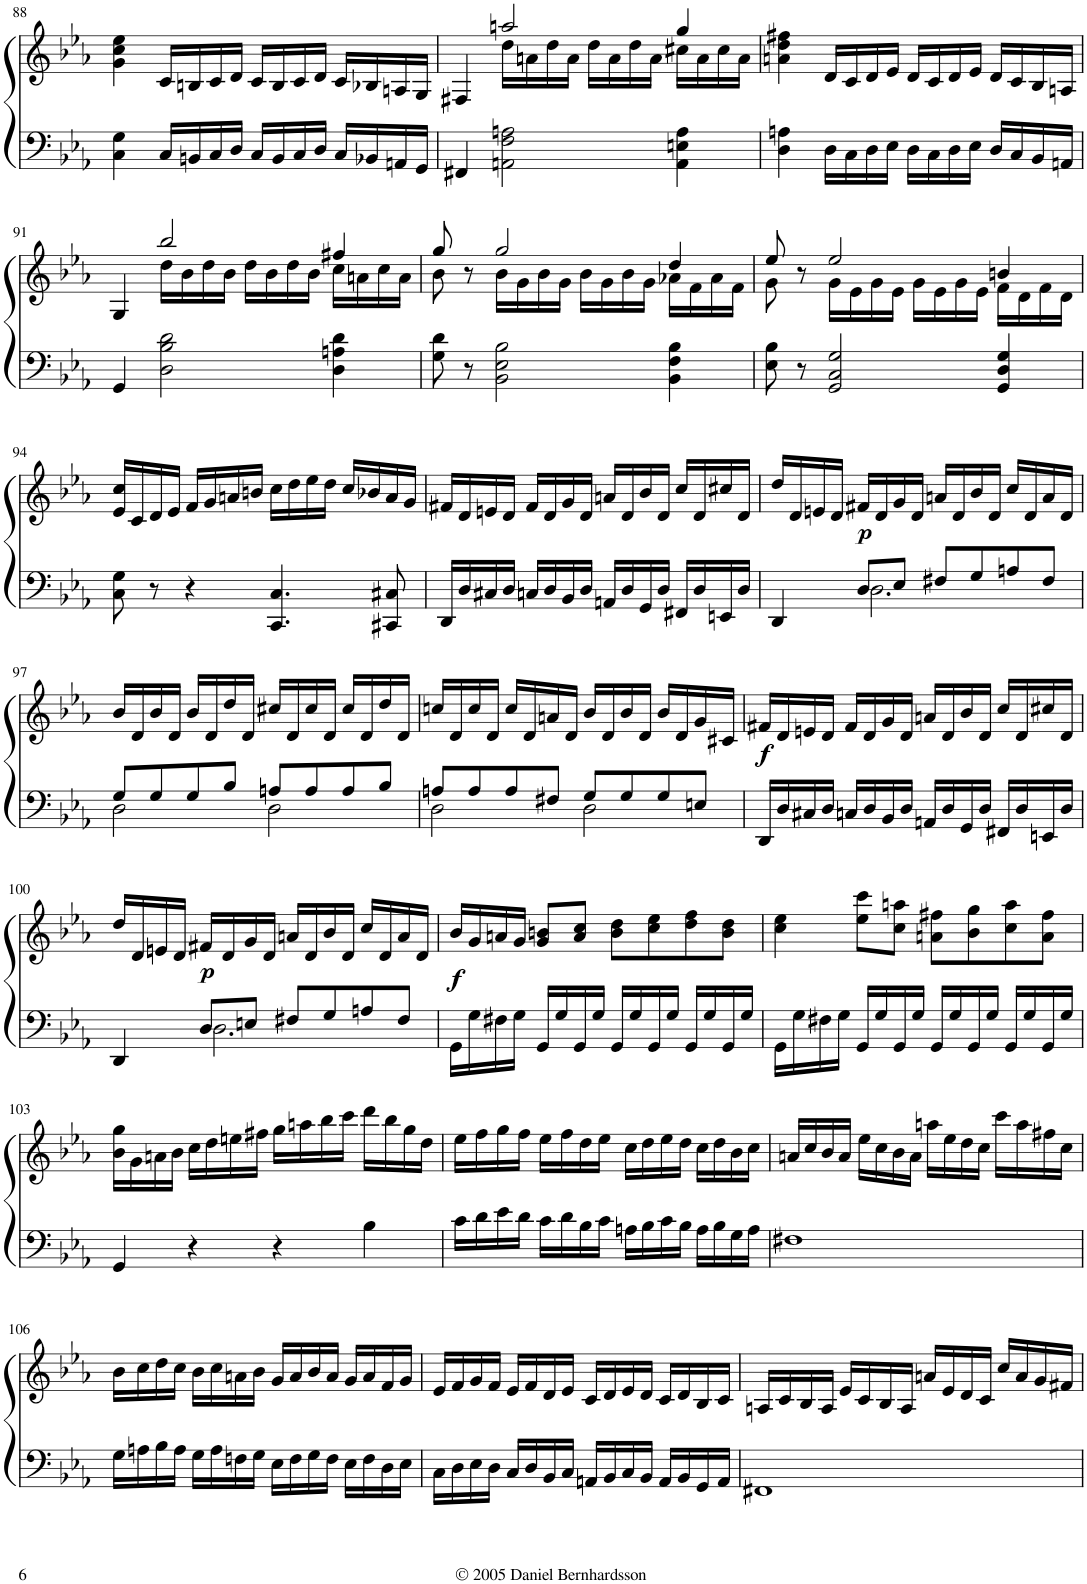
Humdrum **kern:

**kern	**kern	**dynam
*part1	*part1	*part1
*staff2	*staff1	*staff1/2
*I"Piano	*	*
*I'Pno.	*	*
!!LO:PB:g=z
*clefF4	*clefG2	*
*k[b-e-a-]	*k[b-e-a-]	*
*E-:	*E-:	*
*M4/4	*M4/4	*
*met(c)	*met(c)	*
=88	=88	=88
4C\ 4G\	4g\ 4cc\ 4ee-\	.
16C/LL	16c/LL	.
16BBn/	16Bn/	.
16C/	16c/	.
16D/JJ	16d/JJ	.
16C/LL	16c/LL	.
16BB/	16B/	.
16C/	16c/	.
16D/JJ	16d/JJ	.
16C/LL	16c/LL	.
16BB-X/	16B-X/	.
16AAn/	16An/	.
16GG/JJ	16G/JJ	.
=89	=89	=89
*	*^	*
4FF#X/	4F#X/	4ryy	.
2AAn\ 2F\ 2An\	2aan/	16dd\LL	.
.	.	16an\	.
.	.	16dd\	.
.	.	16a\JJ	.
.	.	16dd\LL	.
.	.	16a\	.
.	.	16dd\	.
.	.	16a\JJ	.
4AA\ 4En\ 4A\	4gg/	16cc#X\LL	.
.	.	16a\	.
.	.	16cc#\	.
.	.	16a\JJ	.
*	*v	*v	*
=90	=90	=90
4D\ 4An\	4an\ 4dd\ 4ff#X\	.
16D\LL	16d/LL	.
16C\	16c/	.
16D\	16d/	.
16E-\JJ	16e-/JJ	.
16D\LL	16d/LL	.
16C\	16c/	.
16D\	16d/	.
16E-\JJ	16e-/JJ	.
16D/LL	16d/LL	.
16C/	16c/	.
16BB-/	16B-/	.
16AAn/JJ	16An/JJ	.
!!LO:LB:g=z
=91	=91	=91
*	*^	*
4GG/	4G/	4ryy	.
2D\ 2B-\ 2d\	2bb-/	16dd\LL	.
.	.	16b-\	.
.	.	16dd\	.
.	.	16b-\JJ	.
.	.	16dd\LL	.
.	.	16b-\	.
.	.	16dd\	.
.	.	16b-\JJ	.
4D\ 4An\ 4d\	4ff#X/	16cc\LL	.
.	.	16an\	.
.	.	16cc\	.
.	.	16a\JJ	.
=92	=92	=92	=92
8G\ 8d\	8gg/	8b-\	.
8r	8r	8ryy	.
2BB-\ 2E-\ 2B-\	2gg/	16b-\LL	.
.	.	16g\	.
.	.	16b-\	.
.	.	16g\JJ	.
.	.	16b-\LL	.
.	.	16g\	.
.	.	16b-\	.
.	.	16g\JJ	.
4BB-\ 4F\ 4B-\	4dd/	16a-X\LL	.
.	.	16f\	.
.	.	16a-\	.
.	.	16f\JJ	.
=93	=93	=93	=93
8E-\ 8B-\	8ee-/	8g\	.
8r	8r	8ryy	.
2GG/ 2C/ 2G/	2ee-/	16g\LL	.
.	.	16e-\	.
.	.	16g\	.
.	.	16e-\JJ	.
.	.	16g\LL	.
.	.	16e-\	.
.	.	16g\	.
.	.	16e-\JJ	.
4GG/ 4D/ 4G/	4bn/	16f\LL	.
.	.	16d\	.
.	.	16f\	.
.	.	16d\JJ	.
*	*v	*v	*
!!LO:LB:g=z
=94	=94	=94
8C\ 8G\	16e-/ 16cc/LL	.
.	16c/	.
8r	16d/	.
.	16e-/JJ	.
4r	16f/LL	.
.	16g/	.
.	16an/	.
.	16bn/JJ	.
4.CC/ 4.C/	16cc\LL	.
.	16dd\	.
.	16ee-\	.
.	16dd\JJ	.
.	16cc/LL	.
.	16b-X/	.
8CC#X/ 8C#X/	16a/	.
.	16g/JJ	.
=95	=95	=95
16DD/LL	16f#X/LL	.
16D/	16d/	.
16C#X/	16en/	.
16D/JJ	16d/JJ	.
16Cn/LL	16f#/LL	.
16D/	16d/	.
16BB-/	16g/	.
16D/JJ	16d/JJ	.
16AAn/LL	16an/LL	.
16D/	16d/	.
16GG/	16b-/	.
16D/JJ	16d/JJ	.
16FF#X/LL	16cc/LL	.
16D/	16d/	.
16EEn/	16cc#X/	.
16D/JJ	16d/JJ	.
=96	=96	=96
*^	*	*
4DD/	4ryy	16dd/LL	.
.	.	16d/	.
.	.	16en/	.
.	.	16d/JJ	.
!	!	!	!LO:DY:b
8D/L	2.D\	16f#X/LL	p
.	.	16d/	.
8E-/J	.	16g/	.
.	.	16d/JJ	.
8F#X/L	.	16an/LL	.
.	.	16d/	.
8G/	.	16b-/	.
.	.	16d/JJ	.
8An/	.	16cc/LL	.
.	.	16d/	.
8F#/J	.	16a/	.
.	.	16d/JJ	.
!!LO:LB:g=z
=97	=97	=97	=97
8G/L	2D\	16b-/LL	.
.	.	16d/	.
8G/	.	16b-/	.
.	.	16d/JJ	.
8G/	.	16b-/LL	.
.	.	16d/	.
8B-/J	.	16dd/	.
.	.	16d/JJ	.
8An/L	2D\	16cc#X/LL	.
.	.	16d/	.
8A/	.	16cc#/	.
.	.	16d/JJ	.
8A/	.	16cc#/LL	.
.	.	16d/	.
8B-/J	.	16dd/	.
.	.	16d/JJ	.
=98	=98	=98	=98
8An/L	2D\	16ccn/LL	.
.	.	16d/	.
8A/	.	16cc/	.
.	.	16d/JJ	.
8A/	.	16cc/LL	.
.	.	16d/	.
8F#X/J	.	16an/	.
.	.	16d/JJ	.
8G/L	2D\	16b-/LL	.
.	.	16d/	.
8G/	.	16b-/	.
.	.	16d/JJ	.
8G/	.	16b-/LL	.
.	.	16d/	.
8En/J	.	16g/	.
.	.	16c#X/JJ	.
*v	*v	*	*
=99	=99	=99
!	!	!LO:DY:b
16DD/LL	16f#X/LL	f
16D/	16d/	.
16C#X/	16en/	.
16D/JJ	16d/JJ	.
16Cn/LL	16f#/LL	.
16D/	16d/	.
16BB-/	16g/	.
16D/JJ	16d/JJ	.
16AAn/LL	16an/LL	.
16D/	16d/	.
16GG/	16b-/	.
16D/JJ	16d/JJ	.
16FF#X/LL	16cc/LL	.
16D/	16d/	.
16EEn/	16cc#X/	.
16D/JJ	16d/JJ	.
!!LO:LB:g=z
=100	=100	=100
*^	*	*
4DD/	4ryy	16dd/LL	.
.	.	16d/	.
.	.	16en/	.
.	.	16d/JJ	.
!	!	!	!LO:DY:b
8D/L	2.D\	16f#X/LL	p
.	.	16d/	.
8En/J	.	16g/	.
.	.	16d/JJ	.
8F#X/L	.	16an/LL	.
.	.	16d/	.
8G/	.	16b-/	.
.	.	16d/JJ	.
8An/	.	16cc/LL	.
.	.	16d/	.
8F#/J	.	16a/	.
.	.	16d/JJ	.
*v	*v	*	*
=101	=101	=101
!	!	!LO:DY:b
16GG\LL	16b-/LL	f
16G\	16g/	.
16F#X\	16an/	.
16G\JJ	16g/JJ	.
16GG/LL	8g/ 8bn/L	.
16G/	.	.
16GG/	8a/ 8cc/J	.
16G/JJ	.	.
16GG/LL	8b\ 8dd\L	.
16G/	.	.
16GG/	8cc\ 8ee-\	.
16G/JJ	.	.
16GG/LL	8dd\ 8ff\	.
16G/	.	.
16GG/	8b\ 8dd\J	.
16G/JJ	.	.
=102	=102	=102
16GG\LL	4cc\ 4ee-\	.
16G\	.	.
16F#X\	.	.
16G\JJ	.	.
16GG/LL	8ee-\ 8ccc\L	.
16G/	.	.
16GG/	8cc\ 8aan\J	.
16G/JJ	.	.
16GG/LL	8an\ 8ff#X\L	.
16G/	.	.
16GG/	8b-\ 8gg\	.
16G/JJ	.	.
16GG/LL	8cc\ 8aa\	.
16G/	.	.
16GG/	8a\ 8ff#\J	.
16G/JJ	.	.
!!LO:LB:g=z
=103	=103	=103
4GG/	16b-\ 16gg\LL	.
.	16g\	.
.	16an\	.
.	16b-\JJ	.
4r	16cc\LL	.
.	16dd\	.
.	16een\	.
.	16ff#X\JJ	.
4r	16gg\LL	.
.	16aan\	.
.	16bb-\	.
.	16ccc\JJ	.
4B-\	16ddd\LL	.
.	16bb-\	.
.	16gg\	.
.	16dd\JJ	.
=104	=104	=104
16c\LL	16ee-\LL	.
16d\	16ff\	.
16e-\	16gg\	.
16d\JJ	16ff\JJ	.
16c\LL	16ee-\LL	.
16d\	16ff\	.
16B-\	16dd\	.
16c\JJ	16ee-\JJ	.
16An\LL	16cc\LL	.
16B-\	16dd\	.
16c\	16ee-\	.
16B-\JJ	16dd\JJ	.
16A\LL	16cc\LL	.
16B-\	16dd\	.
16G\	16b-\	.
16A\JJ	16cc\JJ	.
=105	=105	=105
1F#X	16an/LL	.
.	16cc/	.
.	16b-/	.
.	16a/JJ	.
.	16ee-\LL	.
.	16cc\	.
.	16b-\	.
.	16a\JJ	.
.	16aan\LL	.
.	16ee-\	.
.	16dd\	.
.	16cc\JJ	.
.	16ccc\LL	.
.	16aa\	.
.	16ff#X\	.
.	16cc\JJ	.
!!LO:LB:g=z
=106	=106	=106
16G\LL	16b-\LL	.
16An\	16cc\	.
16B-\	16dd\	.
16A\JJ	16cc\JJ	.
16G\LL	16b-\LL	.
16A\	16cc\	.
16Fn\	16an\	.
16G\JJ	16b-\JJ	.
16E-\LL	16g/LL	.
16F\	16a/	.
16G\	16b-/	.
16F\JJ	16a/JJ	.
16E-\LL	16g/LL	.
16F\	16a/	.
16D\	16f/	.
16E-\JJ	16g/JJ	.
=107	=107	=107
16C\LL	16e-/LL	.
16D\	16f/	.
16E-\	16g/	.
16D\JJ	16f/JJ	.
16C/LL	16e-/LL	.
16D/	16f/	.
16BB-/	16d/	.
16C/JJ	16e-/JJ	.
16AAn/LL	16c/LL	.
16BB-/	16d/	.
16C/	16e-/	.
16BB-/JJ	16d/JJ	.
16AA/LL	16c/LL	.
16BB-/	16d/	.
16GG/	16B-/	.
16AA/JJ	16c/JJ	.
=108	=108	=108
1FF#X	16An/LL	.
.	16c/	.
.	16B-/	.
.	16A/JJ	.
.	16e-/LL	.
.	16c/	.
.	16B-/	.
.	16A/JJ	.
.	16an/LL	.
.	16e-/	.
.	16d/	.
.	16c/JJ	.
.	16cc/LL	.
.	16a/	.
.	16g/	.
.	16f#X/JJ	.
=	=	=
*-	*-	*-
